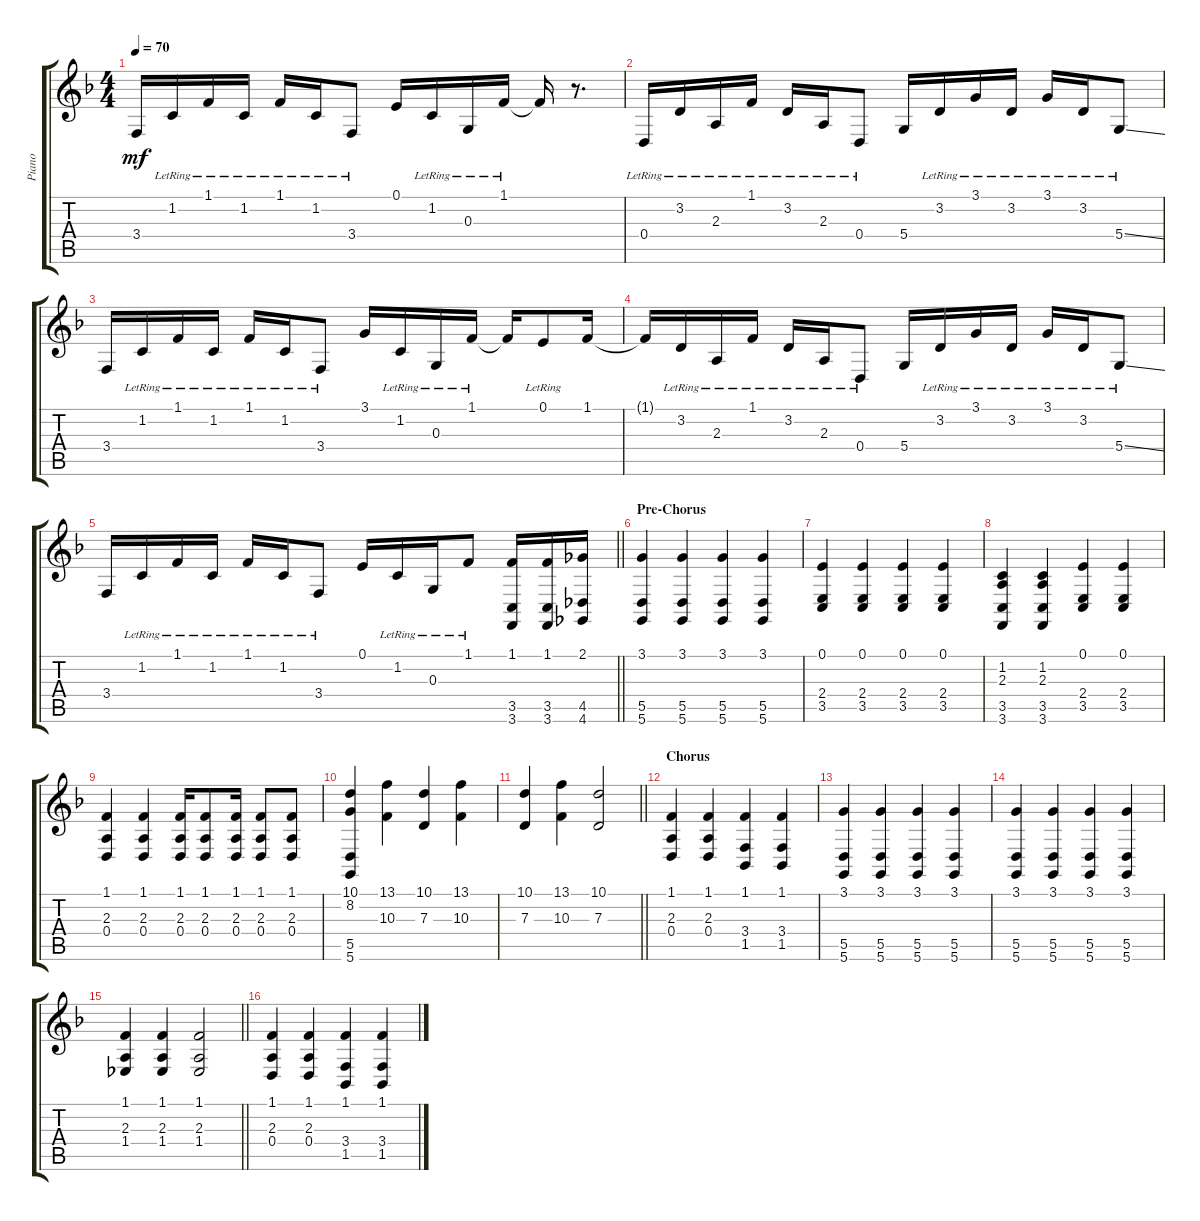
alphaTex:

\track ("Piano" "Piano") {instrument acousticgrandpiano}
\staff {score tabs}
\tuning (E4 B3 G3 D3 A2 D2) {hide}
\ts (4 4)
\tempo 70
\clef g2
\ks f
3.4.16{dy mf} 1.2{lr}.16 1.1{lr}.16 1.2{lr}.16 1.1{lr}.16 1.2{lr}.16 3.4{lr}.8 0.1.16 1.2{lr}.16 0.3{lr}.16 1.1{lr}.16 1.1{t}.16 r.8{d} |
0.4{lr}.16 3.2{lr}.16 2.3{lr}.16 1.1{lr}.16 3.2{lr}.16 2.3{lr}.16 0.4{lr}.8 5.4.16 3.2{lr}.16 3.1{lr}.16 3.2{lr}.16 3.1{lr}.16 3.2{lr}.16 5.4{ss lr}.8 |
3.4.16 1.2{lr}.16 1.1{lr}.16 1.2{lr}.16 1.1{lr}.16 1.2{lr}.16 3.4{lr}.8 3.1.16 1.2{lr}.16 0.3{lr}.16 1.1{lr}.16 1.1{t}.16 0.1{lr}.8 1.1.16 |
1.1{t}.16 3.2{lr}.16 2.3{lr}.16 1.1{lr}.16 3.2{lr}.16 2.3{lr}.16 0.4{lr}.8 5.4.16 3.2{lr}.16 3.1{lr}.16 3.2{lr}.16 3.1{lr}.16 3.2{lr}.16 5.4{ss lr}.8 |
\barLineRight lightlight
3.4.16 1.2{lr}.16 1.1{lr}.16 1.2{lr}.16 1.1{lr}.16 1.2{lr}.16 3.4{lr}.8 0.1.16 1.2{lr}.16 0.3{lr}.16 1.1{lr}.8 (1.1 3.5 3.6).16 (1.1 3.5 3.6).16 (2.1 4.5 4.6).16 |
\section ("" "Pre-Chorus")
(3.1 5.5 5.6).4 (3.1 5.5 5.6).4 (3.1 5.5 5.6).4 (3.1 5.5 5.6).4 |
(0.1 2.4 3.5).4 (0.1 2.4 3.5).4 (0.1 2.4 3.5).4 (0.1 2.4 3.5).4 |
(1.2 2.3 3.5 3.6).4 (1.2 2.3 3.5 3.6).4 (0.1 2.4 3.5).4 (0.1 2.4 3.5).4 |
(1.1 2.3 0.4).4 (1.1 2.3 0.4).4 (1.1 2.3 0.4).16 (1.1 2.3 0.4).8 (1.1 2.3 0.4).16 (1.1 2.3 0.4).8 (1.1 2.3 0.4).8 |
(10.1 8.2 5.5 5.6).4 (13.1 10.3).4 (10.1 7.3).4 (13.1 10.3).4 |
\barLineRight lightlight
(10.1 7.3).4 (13.1 10.3).4 (10.1 7.3).2 |
\section ("" "Chorus")
(1.1 2.3 0.4).4 (1.1 2.3 0.4).4 (1.1 3.4 1.5).4 (1.1 3.4 1.5).4 |
(3.1 5.5 5.6).4 (3.1 5.5 5.6).4 (3.1 5.5 5.6).4 (3.1 5.5 5.6).4 |
(3.1 5.5 5.6).4 (3.1 5.5 5.6).4 (3.1 5.5 5.6).4 (3.1 5.5 5.6).4 |
\barLineRight lightlight
(1.1 2.3 1.4).4 (1.1 2.3 1.4).4 (1.1 2.3 1.4).2 |
(1.1 2.3 0.4).4 (1.1 2.3 0.4).4 (1.1 3.4 1.5).4 (1.1 3.4 1.5).4
